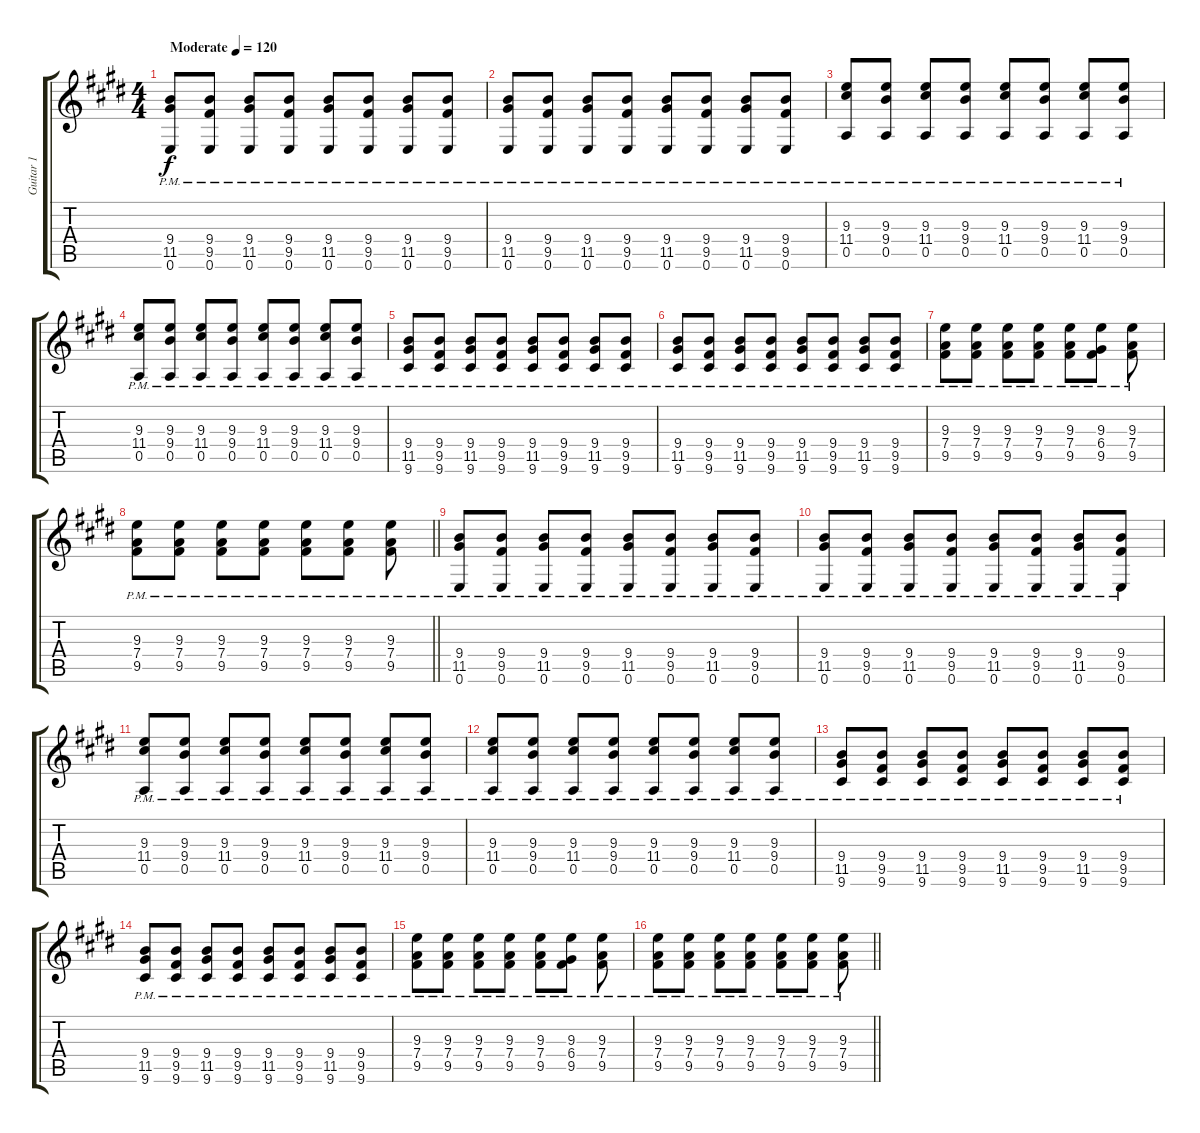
\track ("Guitar 1" "Guitar 1") {instrument acousticguitarsteel}
\staff {score tabs}
\tuning (E4 B3 G3 D3 A2 E2) {hide}
\ts (4 4)
\tempo (120 "Moderate")
\clef g2
\ks e
(9.4{pm} 11.5{pm} 0.6{pm}).8{dy f instrument acousticguitarsteel} (9.4{pm} 9.5{pm} 0.6{pm}).8 (9.4{pm} 11.5{pm} 0.6{pm}).8 (9.4{pm} 9.5{pm} 0.6{pm}).8 (9.4{pm} 11.5{pm} 0.6{pm}).8 (9.4{pm} 9.5{pm} 0.6{pm}).8 (9.4{pm} 11.5{pm} 0.6{pm}).8 (9.4{pm} 9.5{pm} 0.6{pm}).8 |
(9.4{pm} 11.5{pm} 0.6{pm}).8 (9.4{pm} 9.5{pm} 0.6{pm}).8 (9.4{pm} 11.5{pm} 0.6{pm}).8 (9.4{pm} 9.5{pm} 0.6{pm}).8 (9.4{pm} 11.5{pm} 0.6{pm}).8 (9.4{pm} 9.5{pm} 0.6{pm}).8 (9.4{pm} 11.5{pm} 0.6{pm}).8 (9.4{pm} 9.5{pm} 0.6{pm}).8 |
(9.3{pm} 11.4{pm} 0.5{pm}).8 (9.3{pm} 9.4{pm} 0.5{pm}).8 (9.3{pm} 11.4{pm} 0.5{pm}).8 (9.3{pm} 9.4{pm} 0.5{pm}).8 (9.3{pm} 11.4{pm} 0.5{pm}).8 (9.3{pm} 9.4{pm} 0.5{pm}).8 (9.3{pm} 11.4{pm} 0.5{pm}).8 (9.3{pm} 9.4{pm} 0.5{pm}).8 |
(9.3{pm} 11.4{pm} 0.5{pm}).8 (9.3{pm} 9.4{pm} 0.5{pm}).8 (9.3{pm} 11.4{pm} 0.5{pm}).8 (9.3{pm} 9.4{pm} 0.5{pm}).8 (9.3{pm} 11.4{pm} 0.5{pm}).8 (9.3{pm} 9.4{pm} 0.5{pm}).8 (9.3{pm} 11.4{pm} 0.5{pm}).8 (9.3{pm} 9.4{pm} 0.5{pm}).8 |
(9.4{pm} 11.5{pm} 9.6{pm}).8 (9.4{pm} 9.5{pm} 9.6{pm}).8 (9.4{pm} 11.5{pm} 9.6{pm}).8 (9.4{pm} 9.5{pm} 9.6{pm}).8 (9.4{pm} 11.5{pm} 9.6{pm}).8 (9.4{pm} 9.5{pm} 9.6{pm}).8 (9.4{pm} 11.5{pm} 9.6{pm}).8 (9.4{pm} 9.5{pm} 9.6{pm}).8 |
(9.4{pm} 11.5{pm} 9.6{pm}).8 (9.4{pm} 9.5{pm} 9.6{pm}).8 (9.4{pm} 11.5{pm} 9.6{pm}).8 (9.4{pm} 9.5{pm} 9.6{pm}).8 (9.4{pm} 11.5{pm} 9.6{pm}).8 (9.4{pm} 9.5{pm} 9.6{pm}).8 (9.4{pm} 11.5{pm} 9.6{pm}).8 (9.4{pm} 9.5{pm} 9.6{pm}).8 |
(9.3{pm} 7.4{pm} 9.5{pm}).8 (9.3{pm} 7.4{pm} 9.5{pm}).8 (9.3{pm} 7.4{pm} 9.5{pm}).8 (9.3{pm} 7.4{pm} 9.5{pm}).8 (9.3{pm} 7.4{pm} 9.5{pm}).8 (9.3{pm} 6.4{pm} 9.5{pm}).8 (9.3{pm} 7.4{pm} 9.5{pm}).8 |
\barLineRight lightlight
(9.3{pm} 7.4{pm} 9.5{pm}).8 (9.3{pm} 7.4{pm} 9.5{pm}).8 (9.3{pm} 7.4{pm} 9.5{pm}).8 (9.3{pm} 7.4{pm} 9.5{pm}).8 (9.3{pm} 7.4{pm} 9.5{pm}).8 (9.3{pm} 7.4{pm} 9.5{pm}).8 (9.3{pm} 7.4{pm} 9.5{pm}).8 |
(9.4{pm} 11.5{pm} 0.6{pm}).8 (9.4{pm} 9.5{pm} 0.6{pm}).8 (9.4{pm} 11.5{pm} 0.6{pm}).8 (9.4{pm} 9.5{pm} 0.6{pm}).8 (9.4{pm} 11.5{pm} 0.6{pm}).8 (9.4{pm} 9.5{pm} 0.6{pm}).8 (9.4{pm} 11.5{pm} 0.6{pm}).8 (9.4{pm} 9.5{pm} 0.6{pm}).8 |
(9.4{pm} 11.5{pm} 0.6{pm}).8 (9.4{pm} 9.5{pm} 0.6{pm}).8 (9.4{pm} 11.5{pm} 0.6{pm}).8 (9.4{pm} 9.5{pm} 0.6{pm}).8 (9.4{pm} 11.5{pm} 0.6{pm}).8 (9.4{pm} 9.5{pm} 0.6{pm}).8 (9.4{pm} 11.5{pm} 0.6{pm}).8 (9.4{pm} 9.5{pm} 0.6{pm}).8 |
(9.3{pm} 11.4{pm} 0.5{pm}).8 (9.3{pm} 9.4{pm} 0.5{pm}).8 (9.3{pm} 11.4{pm} 0.5{pm}).8 (9.3{pm} 9.4{pm} 0.5{pm}).8 (9.3{pm} 11.4{pm} 0.5{pm}).8 (9.3{pm} 9.4{pm} 0.5{pm}).8 (9.3{pm} 11.4{pm} 0.5{pm}).8 (9.3{pm} 9.4{pm} 0.5{pm}).8 |
(9.3{pm} 11.4{pm} 0.5{pm}).8 (9.3{pm} 9.4{pm} 0.5{pm}).8 (9.3{pm} 11.4{pm} 0.5{pm}).8 (9.3{pm} 9.4{pm} 0.5{pm}).8 (9.3{pm} 11.4{pm} 0.5{pm}).8 (9.3{pm} 9.4{pm} 0.5{pm}).8 (9.3{pm} 11.4{pm} 0.5{pm}).8 (9.3{pm} 9.4{pm} 0.5{pm}).8 |
(9.4{pm} 11.5{pm} 9.6{pm}).8 (9.4{pm} 9.5{pm} 9.6{pm}).8 (9.4{pm} 11.5{pm} 9.6{pm}).8 (9.4{pm} 9.5{pm} 9.6{pm}).8 (9.4{pm} 11.5{pm} 9.6{pm}).8 (9.4{pm} 9.5{pm} 9.6{pm}).8 (9.4{pm} 11.5{pm} 9.6{pm}).8 (9.4{pm} 9.5{pm} 9.6{pm}).8 |
(9.4{pm} 11.5{pm} 9.6{pm}).8 (9.4{pm} 9.5{pm} 9.6{pm}).8 (9.4{pm} 11.5{pm} 9.6{pm}).8 (9.4{pm} 9.5{pm} 9.6{pm}).8 (9.4{pm} 11.5{pm} 9.6{pm}).8 (9.4{pm} 9.5{pm} 9.6{pm}).8 (9.4{pm} 11.5{pm} 9.6{pm}).8 (9.4{pm} 9.5{pm} 9.6{pm}).8 |
(9.3{pm} 7.4{pm} 9.5{pm}).8 (9.3{pm} 7.4{pm} 9.5{pm}).8 (9.3{pm} 7.4{pm} 9.5{pm}).8 (9.3{pm} 7.4{pm} 9.5{pm}).8 (9.3{pm} 7.4{pm} 9.5{pm}).8 (9.3{pm} 6.4{pm} 9.5{pm}).8 (9.3{pm} 7.4{pm} 9.5{pm}).8 |
\barLineRight lightlight
(9.3{pm} 7.4{pm} 9.5{pm}).8 (9.3{pm} 7.4{pm} 9.5{pm}).8 (9.3{pm} 7.4{pm} 9.5{pm}).8 (9.3{pm} 7.4{pm} 9.5{pm}).8 (9.3{pm} 7.4{pm} 9.5{pm}).8 (9.3{pm} 7.4{pm} 9.5{pm}).8 (9.3{pm} 7.4{pm} 9.5{pm}).8
